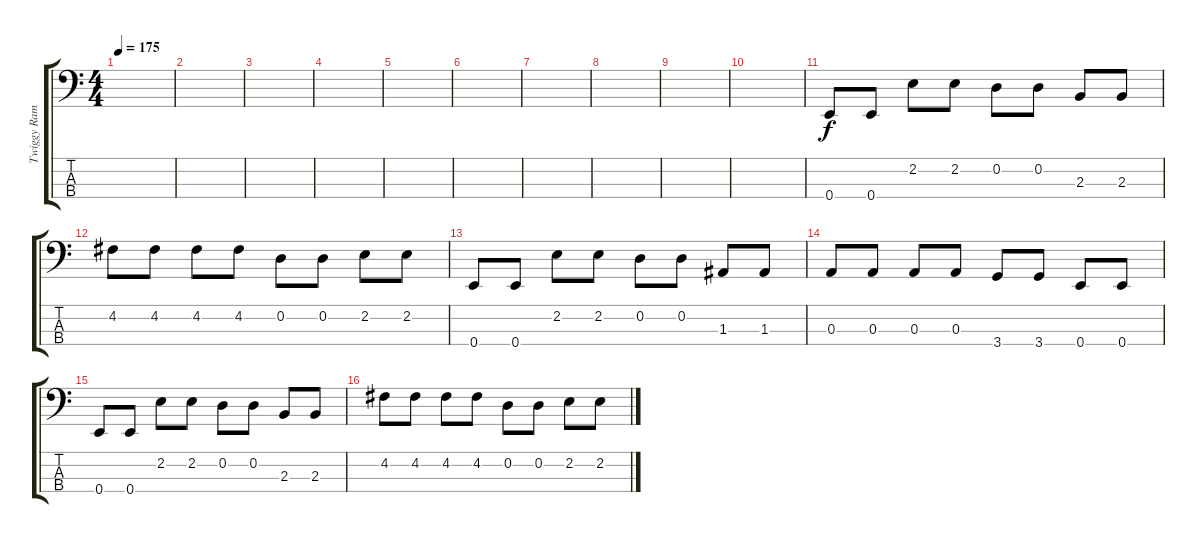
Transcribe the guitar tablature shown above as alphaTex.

\track ("Twiggy Ramirez" "Twiggy Ram") {instrument synthbass1}
\staff {score tabs}
\tuning (G2 D2 A1 E1) {hide}
\ts (4 4)
\tempo 175
\clef f4
\ks c
|
|
|
|
|
|
|
|
|
|
0.4.8 0.4.8 2.2.8 2.2.8 0.2.8 0.2.8 2.3.8 2.3.8 |
4.2.8 4.2.8 4.2.8 4.2.8 0.2.8 0.2.8 2.2.8 2.2.8 |
0.4.8 0.4.8 2.2.8 2.2.8 0.2.8 0.2.8 1.3.8 1.3.8 |
0.3.8 0.3.8 0.3.8 0.3.8 3.4.8 3.4.8 0.4.8 0.4.8 |
0.4.8 0.4.8 2.2.8 2.2.8 0.2.8 0.2.8 2.3.8 2.3.8 |
4.2.8 4.2.8 4.2.8 4.2.8 0.2.8 0.2.8 2.2.8 2.2.8
